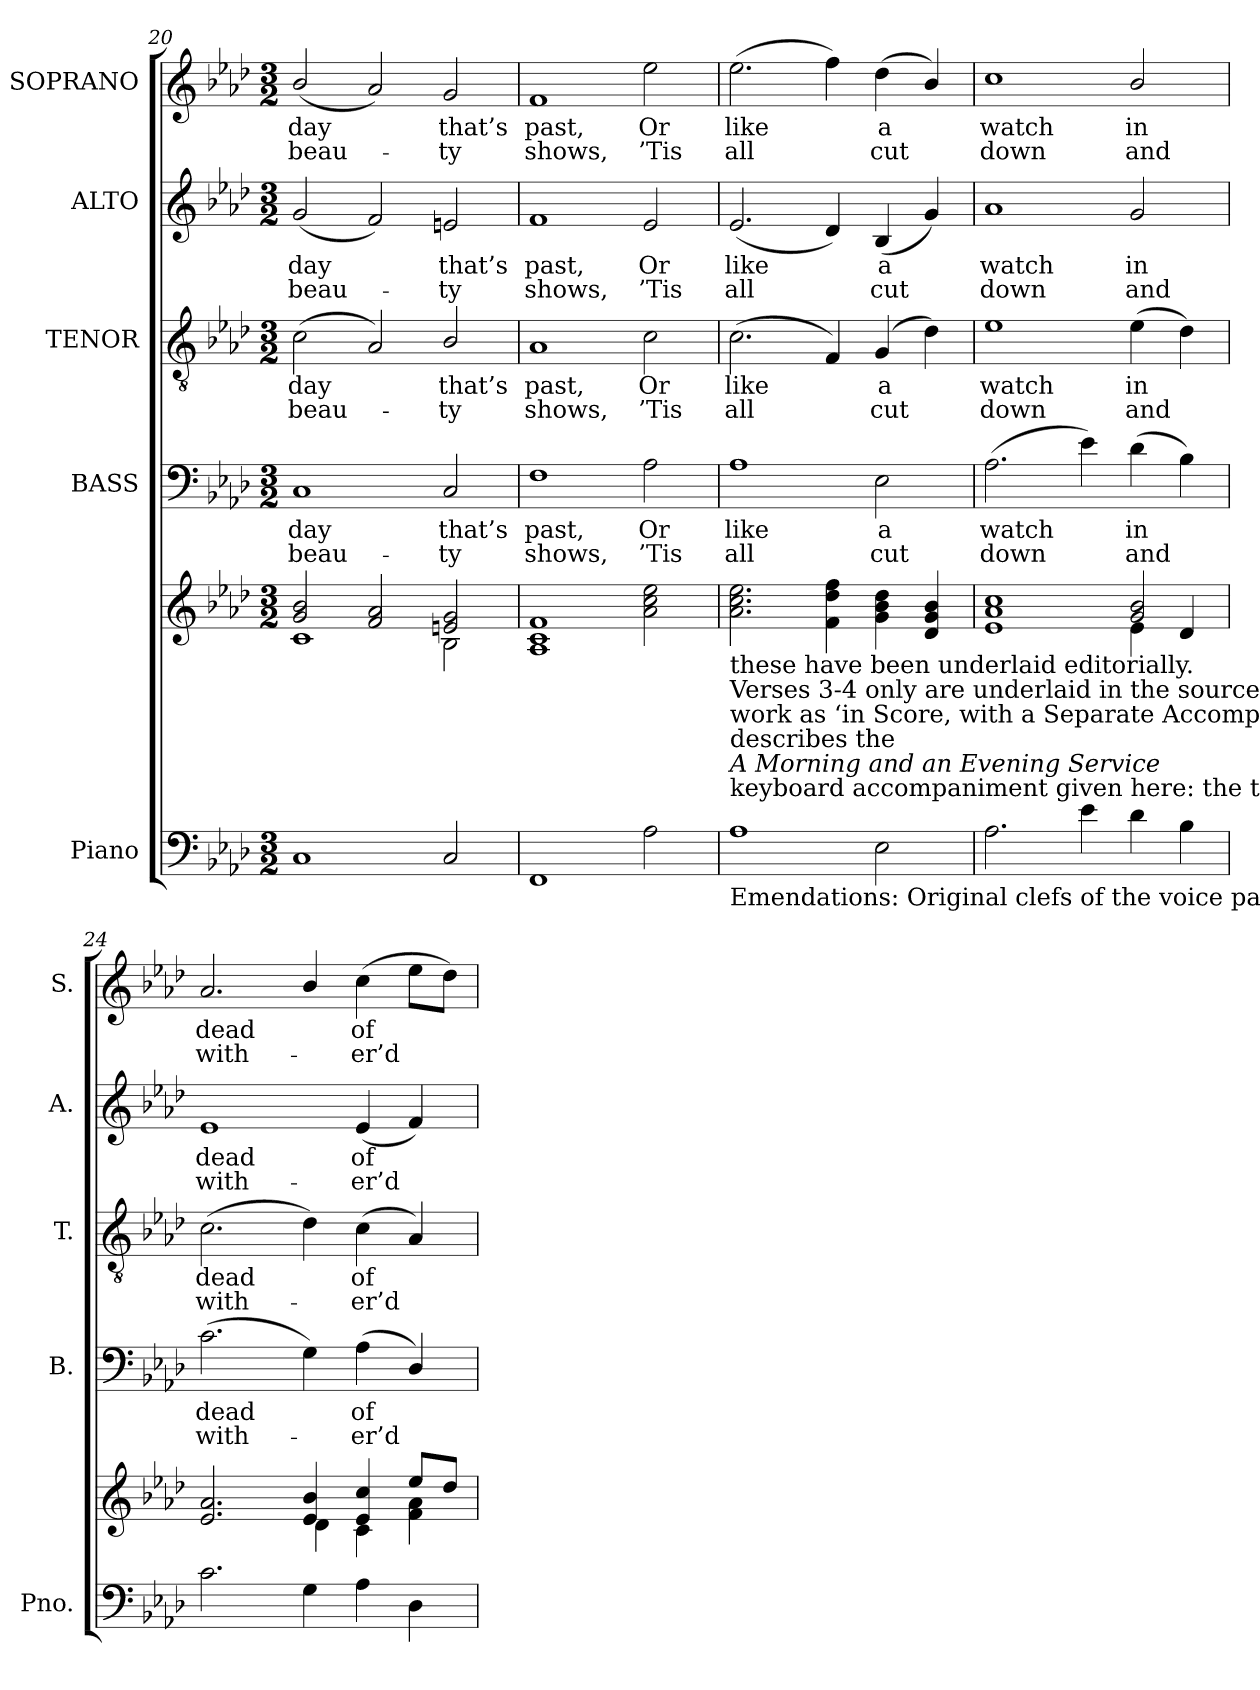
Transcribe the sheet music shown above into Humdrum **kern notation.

**kern	**kern	**kern	**text	**text	**kern	**text	**text	**kern	**text	**text	**kern	**text	**text
*part5	*part5	*part4	*part4	*part4	*part3	*part3	*part3	*part2	*part2	*part2	*part1	*part1	*part1
*staff6	*staff5	*staff4	*staff4	*staff4	*staff3	*staff3	*staff3	*staff2	*staff2	*staff2	*staff1	*staff1	*staff1
*I"Piano	*	*I"BASS	*	*	*I"TENOR	*	*	*I"ALTO	*	*	*I"SOPRANO	*	*
*I'Pno.	*	*I'B.	*	*	*I'T.	*	*	*I'A.	*	*	*I'S.	*	*
*clefF4	*clefG2	*clefF4	*	*	*clefGv2	*	*	*clefG2	*	*	*clefG2	*	*
*	*	*	*	*	*ITrd7c12	*	*	*	*	*	*	*	*
*k[b-e-a-d-]	*k[b-e-a-d-]	*k[b-e-a-d-]	*	*	*k[b-e-a-d-]	*	*	*k[b-e-a-d-]	*	*	*k[b-e-a-d-]	*	*
*A-:	*A-:	*A-:	*	*	*A-:	*	*	*A-:	*	*	*A-:	*	*
*M3/2	*M3/2	*M3/2	*	*	*M3/2	*	*	*M3/2	*	*	*M3/2	*	*
=20	=20	=20	=20	=20	=20	=20	=20	=20	=20	=20	=20	=20	=20
*	*^	*	*	*	*	*	*	*	*	*	*	*	*
!	!	!	!	!LO:LY:b:color=#000000	!LO:LY:b:color=#000000	!	!	!	!	!	!	!	!	!
!	!	!	!	!	!	!	!LO:LY:b:color=#000000	!LO:LY:b:color=#000000	!	!	!	!	!	!
!	!	!	!	!	!	!	!	!	!	!LO:LY:b:color=#000000	!LO:LY:b:color=#000000	!	!	!
!	!	!	!	!	!	!	!	!	!	!	!	!	!LO:LY:b:color=#000000	!LO:LY:b:color=#000000
1Ci	2gi/ 2b-i	1ci	1Ci	day	beau-	(2Ci\	day	beau-	(2gi/	day	beau-	(2b-i/	day	beau-
.	2fi/ 2a-i	.	.	.	.	2AA-i/)	.	.	2fi/)	.	.	2a-i/)	.	.
!	!	!	!	!LO:LY:b:color=#000000	!LO:LY:b:color=#000000	!	!	!	!	!	!	!	!	!
!	!	!	!	!	!	!	!LO:LY:b:color=#000000	!LO:LY:b:color=#000000	!	!	!	!	!	!
!	!	!	!	!	!	!	!	!	!	!LO:LY:b:color=#000000	!LO:LY:b:color=#000000	!	!	!
!	!	!	!	!	!	!	!	!	!	!	!	!	!LO:LY:b:color=#000000	!LO:LY:b:color=#000000
2Ci/	2eni/ 2gi	2B-i\	2Ci/	that’s	-ty	2BB-i/	that’s	-ty	2eni/	that’s	-ty	2gi/	that’s	-ty
*	*v	*v	*	*	*	*	*	*	*	*	*	*	*	*
=21	=21	=21	=21	=21	=21	=21	=21	=21	=21	=21	=21	=21	=21
*	*^	*	*	*	*	*	*	*	*	*	*	*	*
!	!	!	!	!LO:LY:b:color=#000000	!LO:LY:b:color=#000000	!	!	!	!	!	!	!	!	!
*	*v	*v	*	*	*	*	*	*	*	*	*	*	*	*
*	*^	*	*	*	*	*	*	*	*	*	*	*	*
!	!	!	!	!	!	!	!LO:LY:b:color=#000000	!LO:LY:b:color=#000000	!	!	!	!	!	!
*	*v	*v	*	*	*	*	*	*	*	*	*	*	*	*
*	*^	*	*	*	*	*	*	*	*	*	*	*	*
!	!	!	!	!	!	!	!	!	!	!LO:LY:b:color=#000000	!LO:LY:b:color=#000000	!	!	!
*	*v	*v	*	*	*	*	*	*	*	*	*	*	*	*
*	*^	*	*	*	*	*	*	*	*	*	*	*	*
!	!	!	!	!	!	!	!	!	!	!	!	!	!LO:LY:b:color=#000000	!LO:LY:b:color=#000000
*	*v	*v	*	*	*	*	*	*	*	*	*	*	*	*
1FFi	1A-i 1ci 1fi	1Fi	past,	shows,	1AA-i	past,	shows,	1fi	past,	shows,	1fi	past,	shows,
!	!	!	!LO:LY:b:color=#000000	!LO:LY:b:color=#000000	!	!	!	!	!	!	!	!	!
!	!	!	!	!	!	!LO:LY:b:color=#000000	!LO:LY:b:color=#000000	!	!	!	!	!	!
!	!	!	!	!	!	!	!	!	!LO:LY:b:color=#000000	!LO:LY:b:color=#000000	!	!	!
!	!	!	!	!	!	!	!	!	!	!	!	!LO:LY:b:color=#000000	!LO:LY:b:color=#000000
2A-i\	2a-i\ 2cci 2ee-i	2A-i\	Or	’Tis	2Ci\	Or	’Tis	2e-i/	Or	’Tis	2ee-i\	Or	’Tis
!!LO:LB:g=z
=22	=22	=22	=22	=22	=22	=22	=22	=22	=22	=22	=22	=22	=22
!	!	!	!LO:LY:b:color=#000000	!LO:LY:b:color=#000000	!	!	!	!	!	!	!	!	!
!	!	!	!	!	!	!LO:LY:b:color=#000000	!LO:LY:b:color=#000000	!	!	!	!	!	!
!	!	!	!	!	!	!	!	!	!LO:LY:b:color=#000000	!LO:LY:b:color=#000000	!	!	!
!LO:TX:b:t=Emendations&colon; Original clefs of the voice parts are treble, alto, tenor, and bass. The source has the fully written-out	!	!	!	!	!	!	!	!	!	!	!	!	!
!LO:TX:t=keyboard accompaniment given here&colon; the title page of Hempel’s	!	!	!	!	!	!	!	!	!	!	!	!	!
!LO:TX:i:t=A Morning and an Evening Service	!	!	!	!	!	!	!	!	!	!	!	!	!
!LO:TX:t=describes the	!	!	!	!	!	!	!	!	!	!	!	!	!
!LO:TX:t=work as ‘in Score, with a Separate Accompaniment for the Organ or Piano Forte’	!	!	!	!	!	!	!	!	!	!	!	!	!
!LO:TX:t=Verses 3-4 only are underlaid in the source, where the text of verses 4-5 is given in full after the music of this setting&colon;	!	!	!	!	!	!	!	!	!	!	!	!	!
!LO:TX:t=these have been underlaid editorially.	!	!	!	!	!	!	!	!	!	!	!	!	!
!	!	!	!	!	!	!	!	!	!	!	!	!LO:LY:b:color=#000000	!LO:LY:b:color=#000000
1A-i	2.a-i\ 2.cci 2.ee-i	1A-i	like	all	(2.Ci\	like	all	(2.e-i/	like	all	(2.ee-i\	like	all
.	4fi\ 4dd-i 4ffi	.	.	.	4FFi/)	.	.	4d-i/)	.	.	4ffi\)	.	.
!	!	!	!LO:LY:b:color=#000000	!LO:LY:b:color=#000000	!	!	!	!	!	!	!	!	!
!	!	!	!	!	!	!LO:LY:b:color=#000000	!LO:LY:b:color=#000000	!	!	!	!	!	!
!	!	!	!	!	!	!	!	!	!LO:LY:b:color=#000000	!LO:LY:b:color=#000000	!	!	!
!	!	!	!	!	!	!	!	!	!	!	!	!LO:LY:b:color=#000000	!LO:LY:b:color=#000000
2E-i\	4gi\ 4b-i 4dd-i	2E-i\	a	cut	(4GGi/	a	cut	(4B-i/	a	cut	(4dd-i\	a	cut
.	4d-i/ 4gi 4b-i	.	.	.	4D-i\)	.	.	4gi/)	.	.	4b-i/)	.	.
=23	=23	=23	=23	=23	=23	=23	=23	=23	=23	=23	=23	=23	=23
*	*^	*	*	*	*	*	*	*	*	*	*	*	*
!	!	!	!	!LO:LY:b:color=#000000	!LO:LY:b:color=#000000	!	!	!	!	!	!	!	!	!
!	!	!	!	!	!	!	!LO:LY:b:color=#000000	!LO:LY:b:color=#000000	!	!	!	!	!	!
!	!	!	!	!	!	!	!	!	!	!LO:LY:b:color=#000000	!LO:LY:b:color=#000000	!	!	!
!	!	!	!	!	!	!	!	!	!	!	!	!	!LO:LY:b:color=#000000	!LO:LY:b:color=#000000
2.A-i\	1e-i 1a-i 1cci	1ryy	(2.A-i\	watch	down	1E-i	watch	down	1a-i	watch	down	1cci	watch	down
4e-i\	.	.	4e-i\)	.	.	.	.	.	.	.	.	.	.	.
!	!	!	!	!LO:LY:b:color=#000000	!LO:LY:b:color=#000000	!	!	!	!	!	!	!	!	!
!	!	!	!	!	!	!	!LO:LY:b:color=#000000	!LO:LY:b:color=#000000	!	!	!	!	!	!
!	!	!	!	!	!	!	!	!	!	!LO:LY:b:color=#000000	!LO:LY:b:color=#000000	!	!	!
!	!	!	!	!	!	!	!	!	!	!	!	!	!LO:LY:b:color=#000000	!LO:LY:b:color=#000000
4d-i\	2gi/ 2b-i	4e-i\	(4d-i\	in	and	(4E-i\	in	and	2gi/	in	and	2b-i/	in	and
4B-i\	.	4d-i/	4B-i\)	.	.	4D-i\)	.	.	.	.	.	.	.	.
=24	=24	=24	=24	=24	=24	=24	=24	=24	=24	=24	=24	=24	=24	=24
!	!	!	!	!LO:LY:b:color=#000000	!LO:LY:b:color=#000000	!	!	!	!	!	!	!	!	!
!	!	!	!	!	!	!	!LO:LY:b:color=#000000	!LO:LY:b:color=#000000	!	!	!	!	!	!
!	!	!	!	!	!	!	!	!	!	!LO:LY:b:color=#000000	!LO:LY:b:color=#000000	!	!	!
!	!	!	!	!	!	!	!	!	!	!	!	!	!LO:LY:b:color=#000000	!LO:LY:b:color=#000000
2.ci\	2.e-i/ 2.a-i	2.ryy	(2.ci\	dead	with-	(2.Ci\	dead	with-	1e-i	dead	with-	2.a-i/	dead	with-
4Gi\	4e-i/ 4b-i	4d-i\	4Gi\)	.	.	4D-i\)	.	.	.	.	.	4b-i/	.	.
!	!	!	!	!LO:LY:b:color=#000000	!LO:LY:b:color=#000000	!	!	!	!	!	!	!	!	!
!	!	!	!	!	!	!	!LO:LY:b:color=#000000	!LO:LY:b:color=#000000	!	!	!	!	!	!
!	!	!	!	!	!	!	!	!	!	!LO:LY:b:color=#000000	!LO:LY:b:color=#000000	!	!	!
!	!	!	!	!	!	!	!	!	!	!	!	!	!LO:LY:b:color=#000000	!LO:LY:b:color=#000000
4A-i\	4e-i/ 4cci	4ci\	(4A-i\	of	-er’d	(4Ci\	of	-er’d	(4e-i/	of	-er’d	(4cci\	of	-er’d
4D-i\	8ee-i/L	4fi\ 4a-i	4D-i/)	.	.	4AA-i/)	.	.	4fi/)	.	.	8ee-i\L	.	.
.	8dd-i/J	.	.	.	.	.	.	.	.	.	.	8dd-i\J)	.	.
*	*v	*v	*	*	*	*	*	*	*	*	*	*	*	*
=	=	=	=	=	=	=	=	=	=	=	=	=	=
*-	*-	*-	*-	*-	*-	*-	*-	*-	*-	*-	*-	*-	*-
